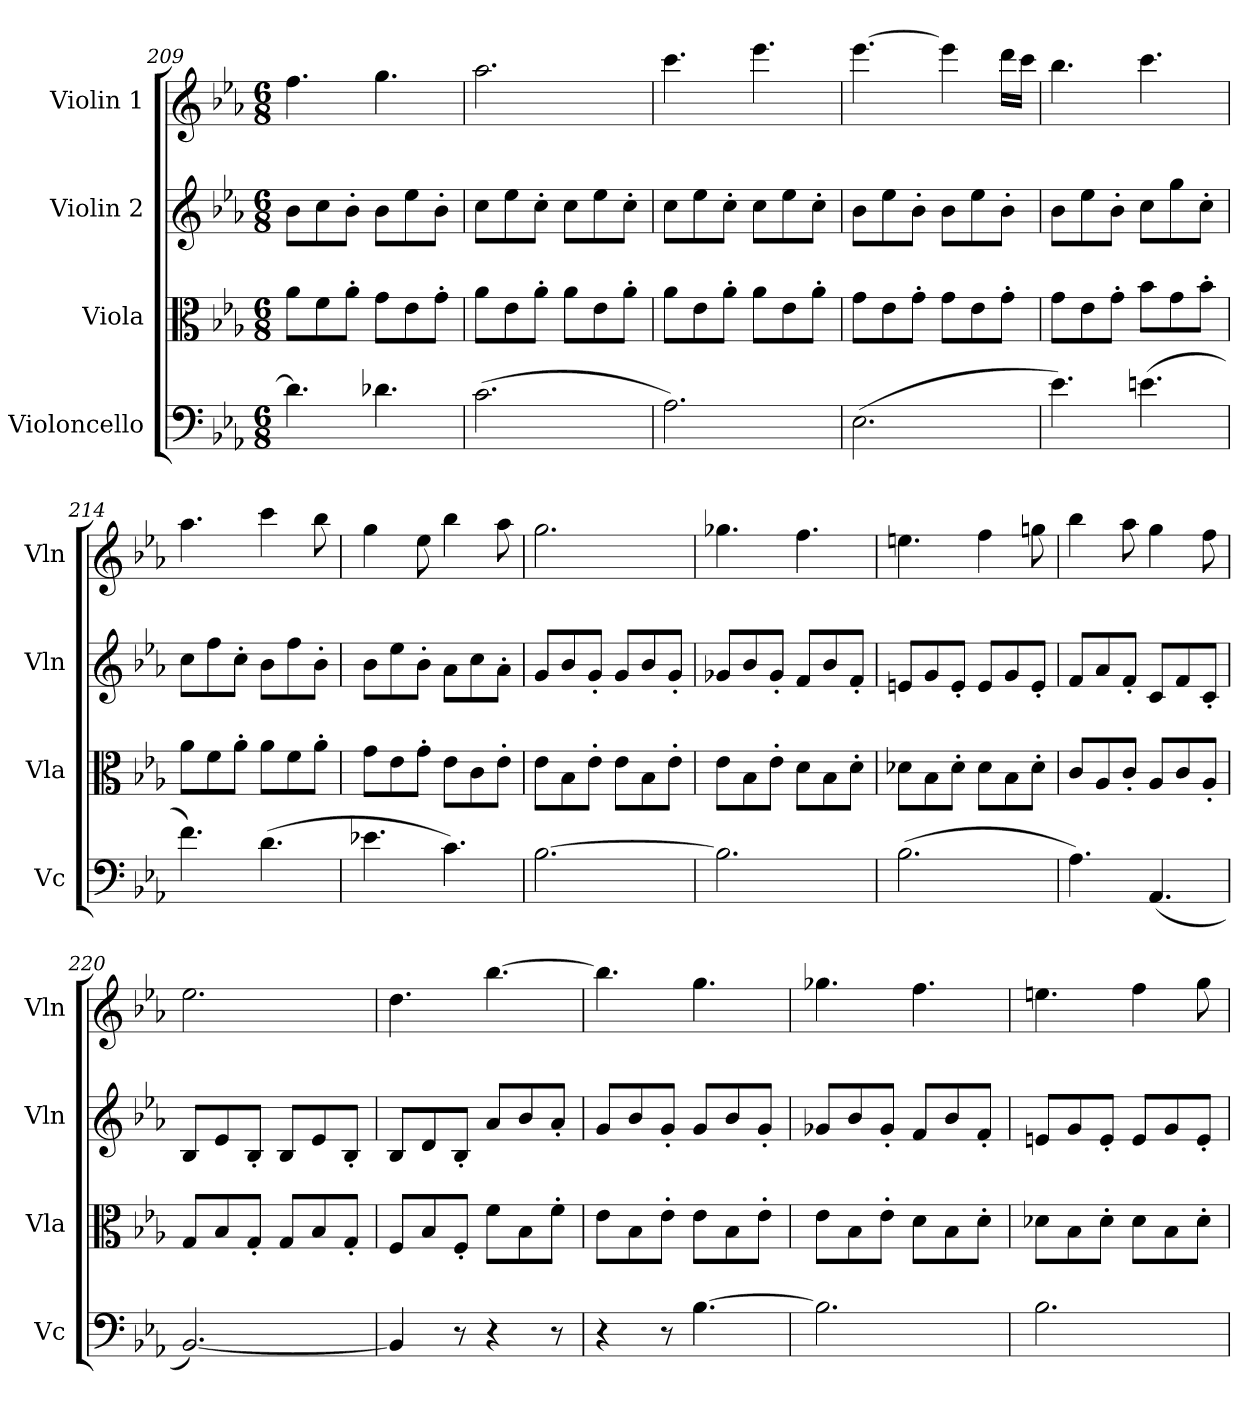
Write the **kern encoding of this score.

**kern	**kern	**kern	**kern
*part4	*part3	*part2	*part1
*staff4	*staff3	*staff2	*staff1
*I"Violoncello	*I"Viola	*I"Violin 2	*I"Violin 1
*I'Vc	*I'Vla	*I'Vln	*I'Vln
*clefF4	*clefC3	*clefG2	*clefG2
*k[b-e-a-]	*k[b-e-a-]	*k[b-e-a-]	*k[b-e-a-]
*M6/8	*M6/8	*M6/8	*M6/8
=209	=209	=209	=209
4.d\]	8a-\L	8b-\L	4.ff\
.	8f\	8cc\	.
.	8a-'\J	8b-'\J	.
4.d-X\	8g\L	8b-\L	4.gg\
.	8e-\	8ee-\	.
.	8g'\J	8b-'\J	.
=210	=210	=210	=210
(2.c\	8a-\L	8cc\L	2.aa-\
.	8e-\	8ee-\	.
.	8a-'\J	8cc'\J	.
.	8a-\L	8cc\L	.
.	8e-\	8ee-\	.
.	8a-'\J	8cc'\J	.
=211	=211	=211	=211
2.A-\)	8a-\L	8cc\L	4.ccc\
.	8e-\	8ee-\	.
.	8a-'\J	8cc'\J	.
.	8a-\L	8cc\L	4.eee-\
.	8e-\	8ee-\	.
.	8a-'\J	8cc'\J	.
!!LO:LB:g=z
=212	=212	=212	=212
(2.E-\	8g\L	8b-\L	[4.eee-\
.	8e-\	8ee-\	.
.	8g'\J	8b-'\J	.
.	8g\L	8b-\L	4eee-\]
.	8e-\	8ee-\	.
.	8g'\J	8b-'\J	16ddd\LL
.	.	.	16ccc\JJ
=213	=213	=213	=213
4.e-\)	8g\L	8b-\L	4.bb-\
.	8e-\	8ee-\	.
.	8g'\J	8b-'\J	.
(4.en\	8b-\L	8cc\L	4.ccc\
.	8g\	8gg\	.
.	8b-'\J	8cc'\J	.
!!LO:LB:g=z
=214	=214	=214	=214
4.f\)	8a-\L	8cc\L	4.aa-\
.	8f\	8ff\	.
.	8a-'\J	8cc'\J	.
(4.d\	8a-\L	8b-\L	4ccc\
.	8f\	8ff\	.
.	8a-'\J	8b-'\J	8bb-\
=215	=215	=215	=215
4.e-X\	8g\L	8b-\L	4gg\
.	8e-\	8ee-\	.
.	8g'\J	8b-'\J	8ee-\
4.c\)	8e-\L	8a-\L	4bb-\
.	8c\	8cc\	.
.	8e-'\J	8a-'\J	8aa-\
=216	=216	=216	=216
[2.B-\	8e-\L	8g/L	2.gg\
.	8B-\	8b-/	.
.	8e-'\J	8g'/J	.
.	8e-\L	8g/L	.
.	8B-\	8b-/	.
.	8e-'\J	8g'/J	.
=217	=217	=217	=217
2.B-\]	8e-\L	8g-X/L	4.gg-X\
.	8B-\	8b-/	.
.	8e-'\J	8g-'/J	.
.	8d\L	8f/L	4.ff\
.	8B-\	8b-/	.
.	8d'\J	8f'/J	.
=218	=218	=218	=218
(2.B-\	8d-X\L	8en/L	4.een\
.	8B-\	8g/	.
.	8d-'\J	8e'/J	.
.	8d-\L	8e/L	4ff\
.	8B-\	8g/	.
.	8d-'\J	8e'/J	8ggn\
=219	=219	=219	=219
4.A-\)	8c/L	8f/L	4bb-\
.	8A-/	8a-/	.
.	8c'/J	8f'/J	8aa-\
(4.AA-/	8A-/L	8c/L	4gg\
.	8c/	8f/	.
.	8A-'/J	8c'/J	8ff\
=220	=220	=220	=220
[2.BB-/)	8G/L	8B-/L	2.ee-\
.	8B-/	8e-/	.
.	8G'/J	8B-'/J	.
.	8G/L	8B-/L	.
.	8B-/	8e-/	.
.	8G'/J	8B-'/J	.
!!LO:LB:g=z
=221	=221	=221	=221
4BB-/]	8F/L	8B-/L	4.dd\
.	8B-/	8d/	.
8r	8F'/J	8B-'/J	.
4r	8f\L	8a-/L	[4.bb-\
.	8B-\	8b-/	.
8r	8f'\J	8a-'/J	.
!!LO:LB:g=z
=222	=222	=222	=222
4r	8e-\L	8g/L	4.bb-\]
.	8B-\	8b-/	.
8r	8e-'\J	8g'/J	.
[4.B-\	8e-\L	8g/L	4.gg\
.	8B-\	8b-/	.
.	8e-'\J	8g'/J	.
=223	=223	=223	=223
2.B-\]	8e-\L	8g-X/L	4.gg-X\
.	8B-\	8b-/	.
.	8e-'\J	8g-'/J	.
.	8d\L	8f/L	4.ff\
.	8B-\	8b-/	.
.	8d'\J	8f'/J	.
=224	=224	=224	=224
2.B-\	8d-X\L	8en/L	4.een\
.	8B-\	8g/	.
.	8d-'\J	8e'/J	.
.	8d-\L	8e/L	4ff\
.	8B-\	8g/	.
.	8d-'\J	8e'/J	8gg\
=	=	=	=
*-	*-	*-	*-
